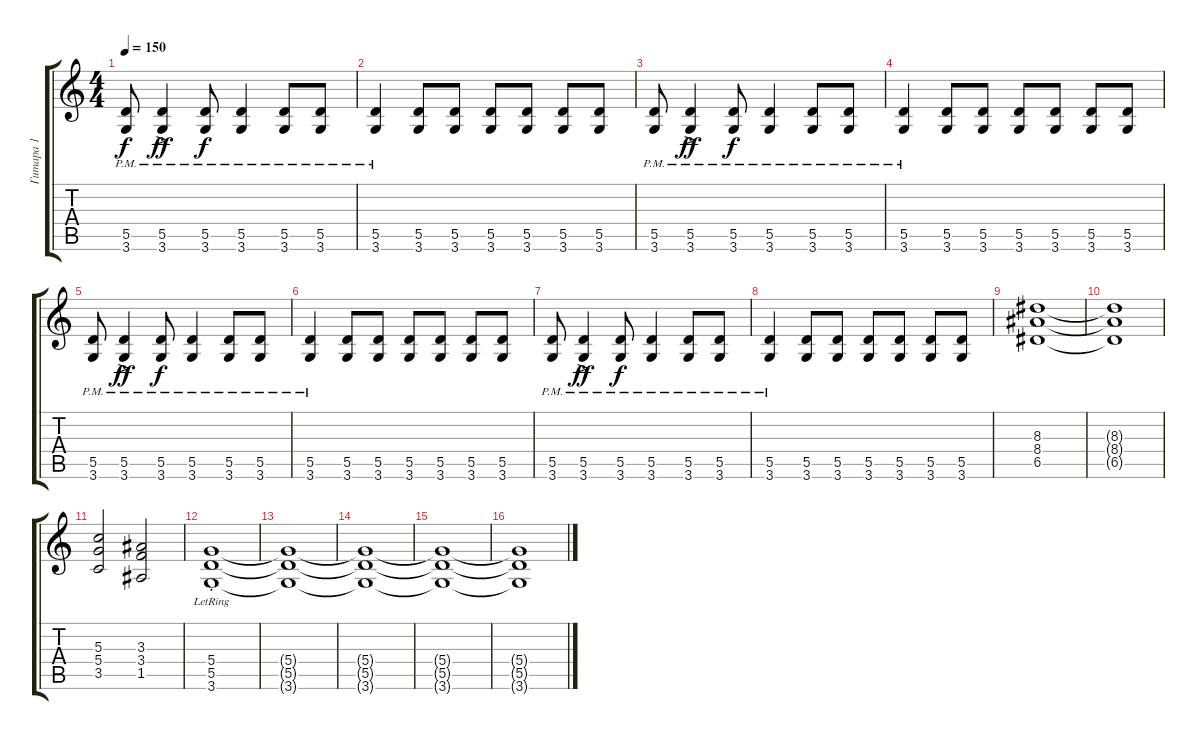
\track ("Гитара 1" "Гитара 1") {instrument overdrivenguitar}
\staff {score tabs}
\tuning (E4 B3 G3 D3 A2 E2) {hide}
\ts (4 4)
\tempo 150
\clef g2
\ks c
(5.5{pm} 3.6{pm}).8{dy f} (5.5{pm} 3.6{ac pm}).4{dy ff} (5.5{pm} 3.6{pm}).8{dy f} (5.5{pm} 3.6{pm}).4 (5.5{pm} 3.6{pm}).8 (5.5{pm} 3.6{pm}).8 |
(5.5{pm} 3.6{pm}).4 (5.5 3.6).8 (5.5 3.6).8 (5.5 3.6).8 (5.5 3.6).8 (5.5 3.6).8 (5.5 3.6).8 |
(5.5{pm} 3.6{pm}).8 (5.5{pm} 3.6{ac pm}).4{dy ff} (5.5{pm} 3.6{pm}).8{dy f} (5.5{pm} 3.6{pm}).4 (5.5{pm} 3.6{pm}).8 (5.5{pm} 3.6{pm}).8 |
(5.5{pm} 3.6{pm}).4 (5.5 3.6).8 (5.5 3.6).8 (5.5 3.6).8 (5.5 3.6).8 (5.5 3.6).8 (5.5 3.6).8 |
(5.5{pm} 3.6{pm}).8 (5.5{pm} 3.6{ac pm}).4{dy ff} (5.5{pm} 3.6{pm}).8{dy f} (5.5{pm} 3.6{pm}).4 (5.5{pm} 3.6{pm}).8 (5.5{pm} 3.6{pm}).8 |
(5.5{pm} 3.6{pm}).4 (5.5 3.6).8 (5.5 3.6).8 (5.5 3.6).8 (5.5 3.6).8 (5.5 3.6).8 (5.5 3.6).8 |
(5.5{pm} 3.6{pm}).8 (5.5{pm} 3.6{ac pm}).4{dy ff} (5.5{pm} 3.6{pm}).8{dy f} (5.5{pm} 3.6{pm}).4 (5.5{pm} 3.6{pm}).8 (5.5{pm} 3.6{pm}).8 |
(5.5{pm} 3.6{pm}).4 (5.5 3.6).8 (5.5 3.6).8 (5.5 3.6).8 (5.5 3.6).8 (5.5 3.6).8 (5.5 3.6).8 |
(8.3 8.4 6.5).1 |
(8.3{t} 8.4{t} 6.5{t}).1 |
(5.3 5.4 3.5).2 (3.3 3.4 1.5).2 |
(5.4 5.5{lr} 3.6{st lr}).1 |
(5.4{t} 5.5{t} 3.6{t}).1 |
(5.4{t} 5.5{t} 3.6{t}).1 |
(5.4{t} 5.5{t} 3.6{t}).1 |
(5.4{t} 5.5{t} 3.6{t}).1
